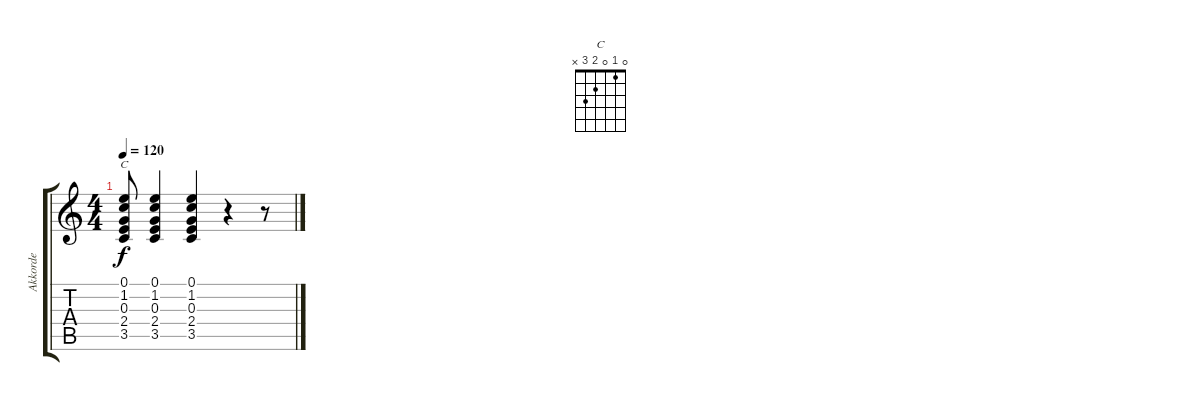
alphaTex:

\track ("Akkorde" "Akkorde") {instrument acousticguitarsteel}
\staff {score tabs}
\tuning (E4 B3 G3 D3 A2 E2) {hide}
\chord ("C" 0 1 0 2 3 x)
\ts (4 4)
\tempo 120
\clef g2
\ks c
(0.1 1.2 0.3 2.4 3.5).8{ch "C" dy f} (0.1 1.2 0.3 2.4 3.5).4 (0.1 1.2 0.3 2.4 3.5).4 r.4 r.8
